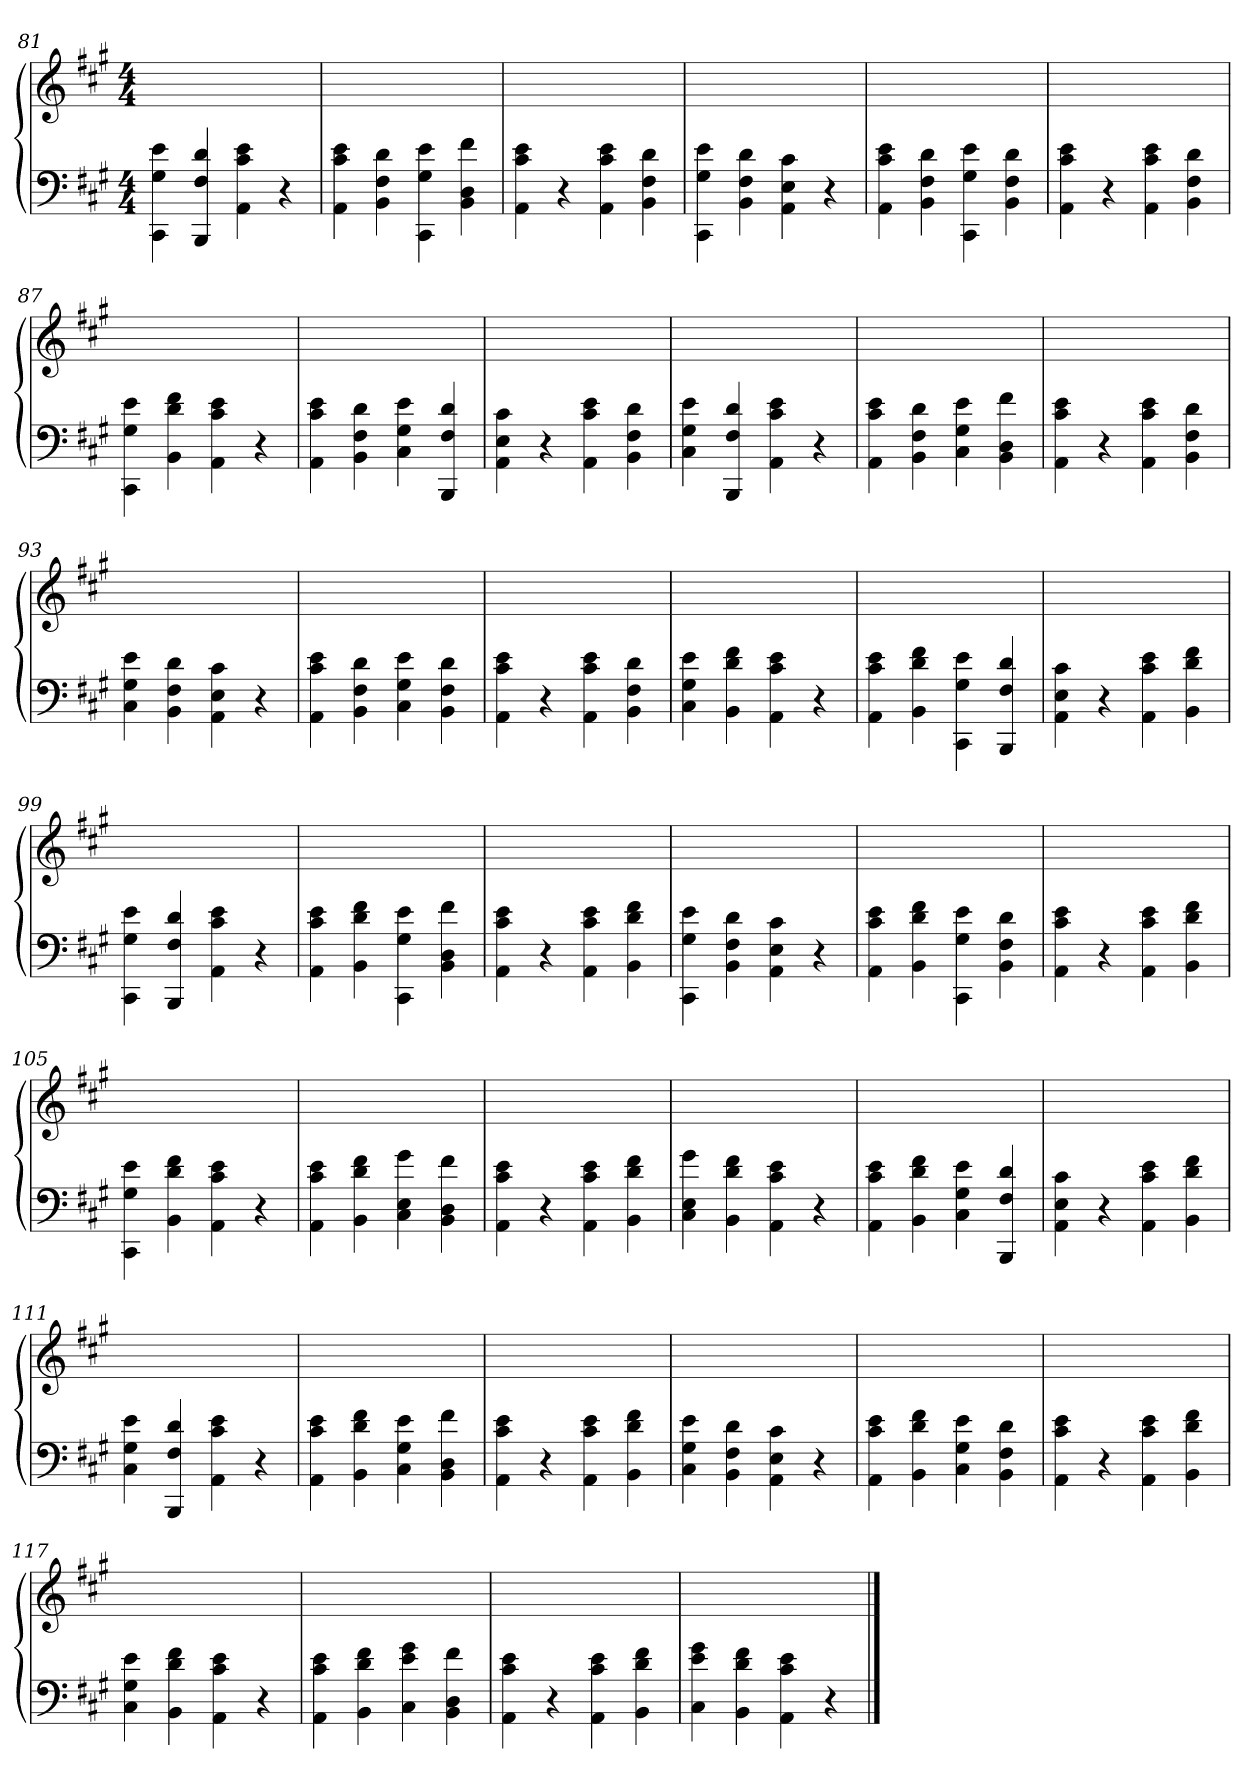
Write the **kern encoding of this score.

**kern	**kern
*part2	*part1
*staff2	*staff1
*clefF4	*clefG2
*k[f#c#g#]	*k[f#c#g#]
*A:	*A:
*M4/4	*M4/4
=81	=81
4CC# 4G# 4e	1ryy
4BBB 4F# 4d	.
4AA 4c# 4e	.
4r	.
=82	=82
4AA 4c# 4e	1ryy
4BB 4F# 4d	.
4CC# 4G# 4e	.
4BB 4D 4f#	.
=83	=83
4AA 4c# 4e	1ryy
4r	.
4AA 4c# 4e	.
4BB 4F# 4d	.
=84	=84
4CC# 4G# 4e	1ryy
4BB 4F# 4d	.
4AA 4E 4c#	.
4r	.
=85	=85
4AA 4c# 4e	1ryy
4BB 4F# 4d	.
4CC# 4G# 4e	.
4BB 4F# 4d	.
=86	=86
4AA 4c# 4e	1ryy
4r	.
4AA 4c# 4e	.
4BB 4F# 4d	.
=87	=87
4CC# 4G# 4e	1ryy
4BB 4d 4f#	.
4AA 4c# 4e	.
4r	.
=88	=88
4AA 4c# 4e	1ryy
4BB 4F# 4d	.
4C# 4G# 4e	.
4BBB 4F# 4d	.
=89	=89
4AA 4E 4c#	1ryy
4r	.
4AA 4c# 4e	.
4BB 4F# 4d	.
=90	=90
4C# 4G# 4e	1ryy
4BBB 4F# 4d	.
4AA 4c# 4e	.
4r	.
=91	=91
4AA 4c# 4e	1ryy
4BB 4F# 4d	.
4C# 4G# 4e	.
4BB 4D 4f#	.
=92	=92
4AA 4c# 4e	1ryy
4r	.
4AA 4c# 4e	.
4BB 4F# 4d	.
=93	=93
4C# 4G# 4e	1ryy
4BB 4F# 4d	.
4AA 4E 4c#	.
4r	.
=94	=94
4AA 4c# 4e	1ryy
4BB 4F# 4d	.
4C# 4G# 4e	.
4BB 4F# 4d	.
=95	=95
4AA 4c# 4e	1ryy
4r	.
4AA 4c# 4e	.
4BB 4F# 4d	.
=96	=96
4C# 4G# 4e	1ryy
4BB 4d 4f#	.
4AA 4c# 4e	.
4r	.
=97	=97
4AA 4c# 4e	1ryy
4BB 4d 4f#	.
4CC# 4G# 4e	.
4BBB 4F# 4d	.
=98	=98
4AA 4E 4c#	1ryy
4r	.
4AA 4c# 4e	.
4BB 4d 4f#	.
=99	=99
4CC# 4G# 4e	1ryy
4BBB 4F# 4d	.
4AA 4c# 4e	.
4r	.
=100	=100
4AA 4c# 4e	1ryy
4BB 4d 4f#	.
4CC# 4G# 4e	.
4BB 4D 4f#	.
=101	=101
4AA 4c# 4e	1ryy
4r	.
4AA 4c# 4e	.
4BB 4d 4f#	.
=102	=102
4CC# 4G# 4e	1ryy
4BB 4F# 4d	.
4AA 4E 4c#	.
4r	.
=103	=103
4AA 4c# 4e	1ryy
4BB 4d 4f#	.
4CC# 4G# 4e	.
4BB 4F# 4d	.
=104	=104
4AA 4c# 4e	1ryy
4r	.
4AA 4c# 4e	.
4BB 4d 4f#	.
=105	=105
4CC# 4G# 4e	1ryy
4BB 4d 4f#	.
4AA 4c# 4e	.
4r	.
=106	=106
4AA 4c# 4e	1ryy
4BB 4d 4f#	.
4C# 4E 4g#	.
4BB 4D 4f#	.
=107	=107
4AA 4c# 4e	1ryy
4r	.
4AA 4c# 4e	.
4BB 4d 4f#	.
=108	=108
4C# 4E 4g#	1ryy
4BB 4d 4f#	.
4AA 4c# 4e	.
4r	.
=109	=109
4AA 4c# 4e	1ryy
4BB 4d 4f#	.
4C# 4G# 4e	.
4BBB 4F# 4d	.
=110	=110
4AA 4E 4c#	1ryy
4r	.
4AA 4c# 4e	.
4BB 4d 4f#	.
=111	=111
4C# 4G# 4e	1ryy
4BBB 4F# 4d	.
4AA 4c# 4e	.
4r	.
=112	=112
4AA 4c# 4e	1ryy
4BB 4d 4f#	.
4C# 4G# 4e	.
4BB 4D 4f#	.
=113	=113
4AA 4c# 4e	1ryy
4r	.
4AA 4c# 4e	.
4BB 4d 4f#	.
=114	=114
4C# 4G# 4e	1ryy
4BB 4F# 4d	.
4AA 4E 4c#	.
4r	.
=115	=115
4AA 4c# 4e	1ryy
4BB 4d 4f#	.
4C# 4G# 4e	.
4BB 4F# 4d	.
=116	=116
4AA 4c# 4e	1ryy
4r	.
4AA 4c# 4e	.
4BB 4d 4f#	.
=117	=117
4C# 4G# 4e	1ryy
4BB 4d 4f#	.
4AA 4c# 4e	.
4r	.
=118	=118
4AA 4c# 4e	1ryy
4BB 4d 4f#	.
4C# 4e 4g#	.
4BB 4D 4f#	.
=119	=119
4AA 4c# 4e	1ryy
4r	.
4AA 4c# 4e	.
4BB 4d 4f#	.
=120	=120
4C# 4e 4g#	1ryy
4BB 4d 4f#	.
4AA 4c# 4e	.
4r	.
==	==
*-	*-
